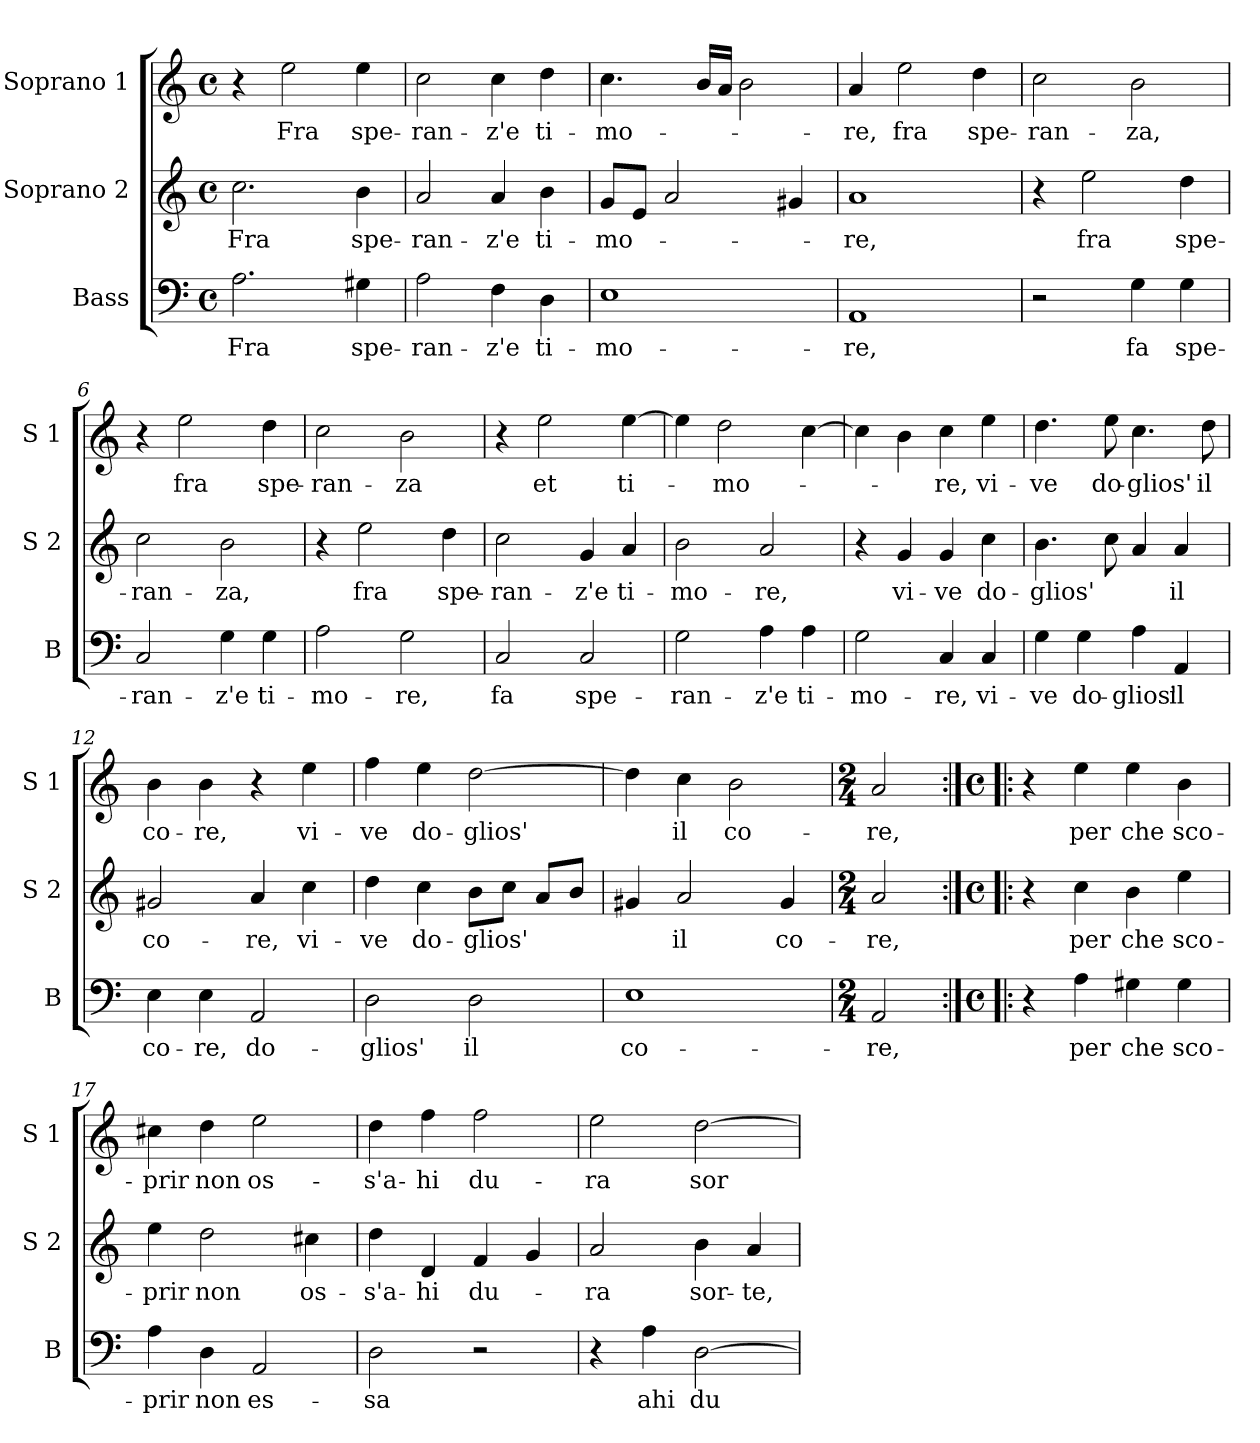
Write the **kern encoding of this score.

**kern	**text	**kern	**text	**kern	**text
*part3	*part3	*part2	*part2	*part1	*part1
*staff3	*staff3	*staff2	*staff2	*staff1	*staff1
*I"Bass	*	*I"Soprano 2	*	*I"Soprano 1	*
*I'B	*	*I'S 2	*	*I'S 1	*
*clefF4	*	*clefG2	*	*clefG2	*
*k[]	*	*k[]	*	*k[]	*
*C:	*	*C:	*	*C:	*
*M4/4	*	*M4/4	*	*M4/4	*
*met(c)	*	*met(c)	*	*met(c)	*
=1	=1	=1	=1	=1	=1
!	!LO:LY:b	!	!LO:LY:b	!	!
2.A\	Fra	2.cc\	Fra	4r	.
!	!	!	!	!	!LO:LY:b
.	.	.	.	2ee\	Fra
!	!LO:LY:b	!	!LO:LY:b	!	!LO:LY:b
4G#X\	spe-	4b\	spe-	4ee\	spe-
=2	=2	=2	=2	=2	=2
!	!LO:LY:b	!	!LO:LY:b	!	!LO:LY:b
2A\	-ran-	2a/	-ran-	2cc\	-ran-
!	!LO:LY:b	!	!LO:LY:b	!	!LO:LY:b
4F\	-z'e	4a/	-z'e	4cc\	-z'e
!	!LO:LY:b	!	!LO:LY:b	!	!LO:LY:b
4D\	ti-	4b\	ti-	4dd\	ti-
=3	=3	=3	=3	=3	=3
!	!LO:LY:b	!	!LO:LY:b	!	!LO:LY:b
1E	-mo-	8g/L	-mo-	4.cc\	-mo-
.	.	8e/J	.	.	.
.	.	2a/	.	.	.
.	.	.	.	16b/LL	.
.	.	.	.	16a/JJ	.
.	.	.	.	2b\	.
.	.	4g#X/	.	.	.
=4	=4	=4	=4	=4	=4
!	!LO:LY:b	!	!LO:LY:b	!	!LO:LY:b
1AA	-re,	1a	-re,	4a/	-re,
!	!	!	!	!	!LO:LY:b
.	.	.	.	2ee\	fra
!	!	!	!	!	!LO:LY:b
.	.	.	.	4dd\	spe-
=5	=5	=5	=5	=5	=5
!	!	!	!	!	!LO:LY:b
2r	.	4r	.	2cc\	-ran-
!	!	!	!LO:LY:b	!	!
.	.	2ee\	fra	.	.
!	!LO:LY:b	!	!	!	!LO:LY:b
4G\	fa	.	.	2b\	-za,
!	!LO:LY:b	!	!LO:LY:b	!	!
4G\	spe-	4dd\	spe-	.	.
!!LO:LB:g=z
=6	=6	=6	=6	=6	=6
!	!LO:LY:b	!	!LO:LY:b	!	!
2C/	-ran-	2cc\	-ran-	4r	.
!	!	!	!	!	!LO:LY:b
.	.	.	.	2ee\	fra
!	!LO:LY:b	!	!LO:LY:b	!	!
4G\	-z'e	2b\	-za,	.	.
!	!LO:LY:b	!	!	!	!LO:LY:b
4G\	ti-	.	.	4dd\	spe-
=7	=7	=7	=7	=7	=7
!	!LO:LY:b	!	!	!	!LO:LY:b
2A\	-mo-	4r	.	2cc\	-ran-
!	!	!	!LO:LY:b	!	!
.	.	2ee\	fra	.	.
!	!LO:LY:b	!	!	!	!LO:LY:b
2G\	-re,	.	.	2b\	-za
!	!	!	!LO:LY:b	!	!
.	.	4dd\	spe-	.	.
=8	=8	=8	=8	=8	=8
!	!LO:LY:b	!	!LO:LY:b	!	!
2C/	fa	2cc\	-ran-	4r	.
!	!	!	!	!	!LO:LY:b
.	.	.	.	2ee\	et
!	!LO:LY:b	!	!LO:LY:b	!	!
2C/	spe-	4g/	-z'e	.	.
!	!	!	!LO:LY:b	!	!LO:LY:b
.	.	4a/	ti-	[4ee\	ti-
=9	=9	=9	=9	=9	=9
!	!LO:LY:b	!	!LO:LY:b	!	!
2G\	-ran-	2b\	-mo-	4ee\]	.
!	!	!	!	!	!LO:LY:b
.	.	.	.	2dd\	-mo-
!	!LO:LY:b	!	!LO:LY:b	!	!
4A\	-z'e	2a/	-re,	.	.
!	!LO:LY:b	!	!	!	!
4A\	ti-	.	.	[4cc\	.
=10	=10	=10	=10	=10	=10
!	!LO:LY:b	!	!	!	!
2G\	-mo-	4r	.	4cc\]	.
!	!	!	!LO:LY:b	!	!
.	.	4g/	vi-	4b\	.
!	!LO:LY:b	!	!LO:LY:b	!	!LO:LY:b
4C/	-re,	4g/	-ve	4cc\	-re,
!	!LO:LY:b	!	!LO:LY:b	!	!LO:LY:b
4C/	vi-	4cc\	do-	4ee\	vi-
=11	=11	=11	=11	=11	=11
!	!LO:LY:b	!	!LO:LY:b	!	!LO:LY:b
4G\	-ve	4.b\	-glios'	4.dd\	-ve
!	!LO:LY:b	!	!	!	!
4G\	do-	.	.	.	.
!	!	!	!	!	!LO:LY:b
.	.	8cc\	.	8ee\	do-
!	!LO:LY:b	!	!	!	!LO:LY:b
4A\	-glios'	4a/	.	4.cc\	-glios'
!	!LO:LY:b	!	!LO:LY:b	!	!
4AA/	il	4a/	il	.	.
!	!	!	!	!	!LO:LY:b
.	.	.	.	8dd\	il
!!LO:LB:g=z
=12	=12	=12	=12	=12	=12
!	!LO:LY:b	!	!LO:LY:b	!	!LO:LY:b
4E\	co-	2g#X/	co-	4b\	co-
!	!LO:LY:b	!	!	!	!LO:LY:b
4E\	-re,	.	.	4b\	-re,
!	!LO:LY:b	!	!LO:LY:b	!	!
2AA/	do-	4a/	-re,	4r	.
!	!	!	!LO:LY:b	!	!LO:LY:b
.	.	4cc\	vi-	4ee\	vi-
=13	=13	=13	=13	=13	=13
!	!LO:LY:b	!	!LO:LY:b	!	!LO:LY:b
2D\	-glios'	4dd\	-ve	4ff\	-ve
!	!	!	!LO:LY:b	!	!LO:LY:b
.	.	4cc\	do-	4ee\	do-
!	!LO:LY:b	!	!LO:LY:b	!	!LO:LY:b
2D\	il	8b\L	-glios'	[2dd\	-glios'
.	.	8cc\J	.	.	.
.	.	8a/L	.	.	.
.	.	8b/J	.	.	.
=14	=14	=14	=14	=14	=14
!	!LO:LY:b	!	!	!	!
1E	co-	4g#X/	.	4dd\]	.
!	!	!	!LO:LY:b	!	!LO:LY:b
.	.	2a/	il	4cc\	il
!	!	!	!	!	!LO:LY:b
.	.	.	.	2b\	co-
!	!	!	!LO:LY:b	!	!
.	.	4g#/	co-	.	.
=15	=15	=15	=15	=15	=15
*M2/4	*	*M2/4	*	*M2/4	*
!	!LO:LY:b	!	!LO:LY:b	!	!LO:LY:b
2AA/	-re,	2a/	-re,	2a/	-re,
=16:|!|:	=16:|!|:	=16:|!|:	=16:|!|:	=16:|!|:	=16:|!|:
*M4/4	*	*M4/4	*	*M4/4	*
*met(c)	*	*met(c)	*	*met(c)	*
4r	.	4r	.	4r	.
!	!LO:LY:b	!	!LO:LY:b	!	!LO:LY:b
4A\	per	4cc\	per	4ee\	per
!	!LO:LY:b	!	!LO:LY:b	!	!LO:LY:b
4G#X\	che	4b\	che	4ee\	che
!	!LO:LY:b	!	!LO:LY:b	!	!LO:LY:b
4G#\	sco-	4ee\	sco-	4b\	sco-
!!LO:PB:g=z
=17	=17	=17	=17	=17	=17
!	!LO:LY:b	!	!LO:LY:b	!	!LO:LY:b
4A\	-prir	4ee\	-prir	4cc#X\	-prir
!	!LO:LY:b	!	!LO:LY:b	!	!LO:LY:b
4D\	non	2dd\	non	4dd\	non
!	!LO:LY:b	!	!	!	!LO:LY:b
2AA/	es-	.	.	2ee\	os-
!	!	!	!LO:LY:b	!	!
.	.	4cc#X\	os-	.	.
=18	=18	=18	=18	=18	=18
!	!LO:LY:b	!	!LO:LY:b	!	!LO:LY:b
2D\	-sa	4dd\	-s'a-	4dd\	-s'a-
!	!	!	!LO:LY:b	!	!LO:LY:b
.	.	4d/	-hi	4ff\	-hi
!	!	!	!LO:LY:b	!	!LO:LY:b
2r	.	4f/	du-	2ff\	du-
.	.	4g/	.	.	.
=19	=19	=19	=19	=19	=19
!	!	!	!LO:LY:b	!	!LO:LY:b
4r	.	2a/	-ra	2ee\	-ra
!	!LO:LY:b	!	!	!	!
4A\	ahi	.	.	.	.
!	!LO:LY:b	!	!LO:LY:b	!	!LO:LY:b
[2D\	du-	4b\	sor-	[2dd\	sor-
!	!	!	!LO:LY:b	!	!
.	.	4a/	-te,	.	.
=	=	=	=	=	=
*-	*-	*-	*-	*-	*-
